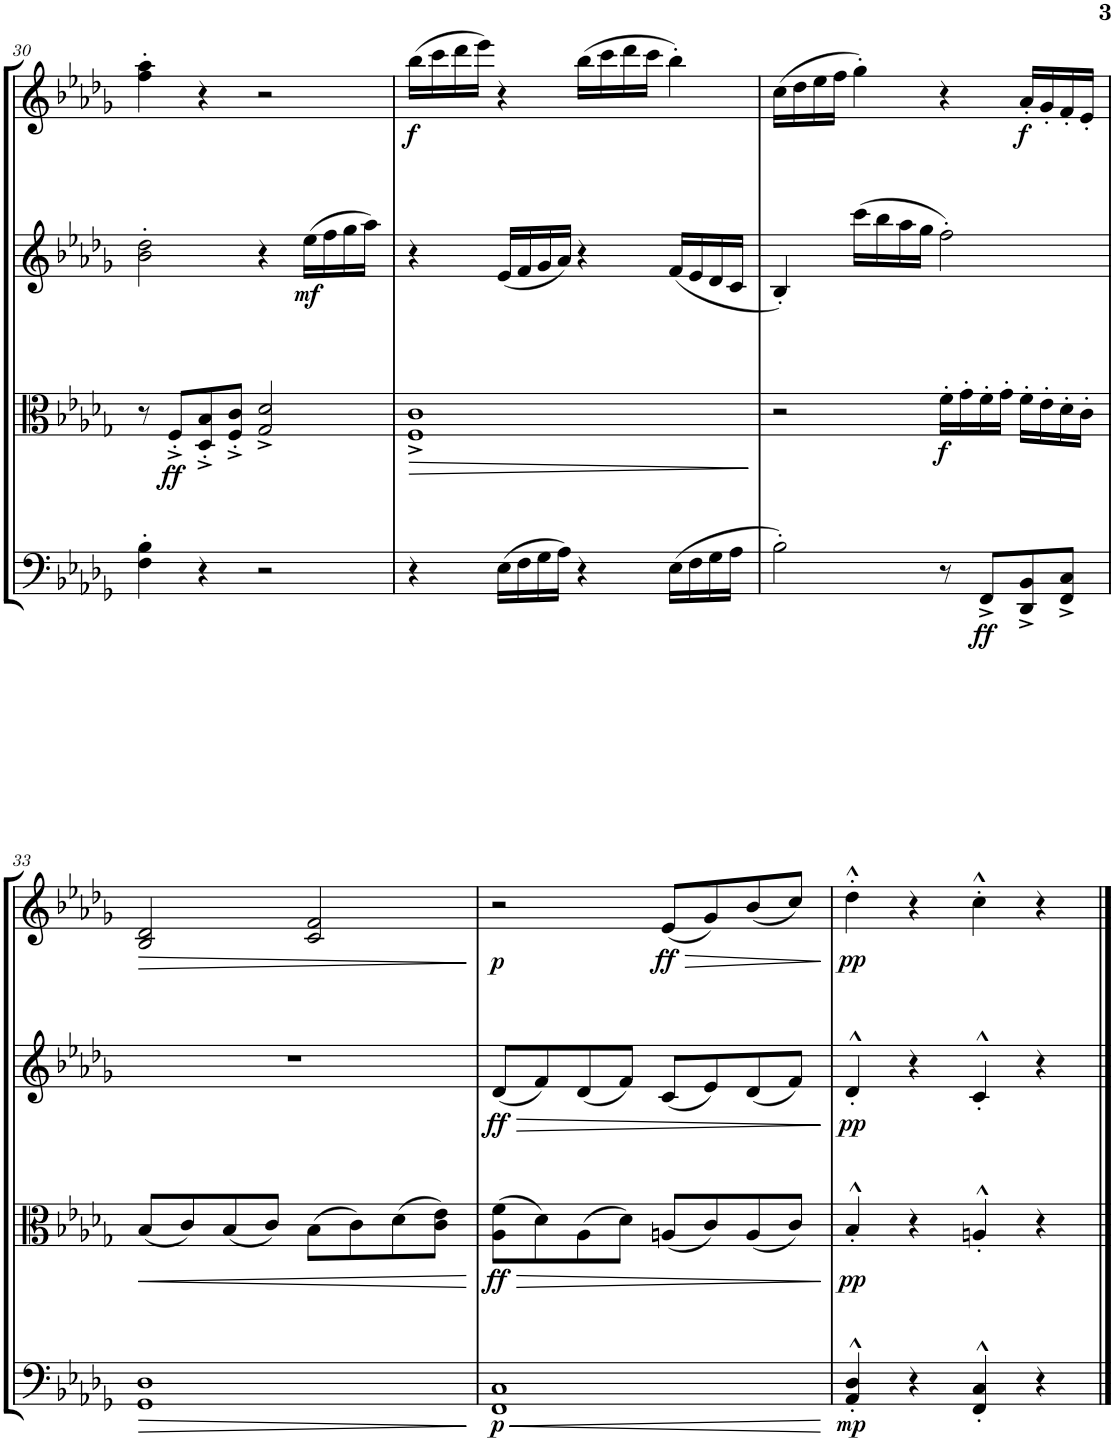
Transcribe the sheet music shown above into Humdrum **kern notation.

**kern	**dynam	**kern	**dynam	**kern	**dynam	**kern	**dynam
*part4	*part4	*part3	*part3	*part2	*part2	*part1	*part1
*staff4	*staff4	*staff3	*staff3	*staff2	*staff2	*staff1	*staff1
*I"Violoncello	*	*I"Viola	*	*I"Violin II	*	*I"Violin I	*
*I'Vc.	*	*I'Vla.	*	*I'Vln. II	*	*I'Vln. I	*
!!LO:PB:g=z
*clefF4	*	*clefC3	*	*clefG2	*	*clefG2	*
*k[b-e-a-d-g-]	*	*k[b-e-a-d-g-]	*	*k[b-e-a-d-g-]	*	*k[b-e-a-d-g-]	*
*M4/4	*	*M4/4	*	*M4/4	*	*M4/4	*
=30	=30	=30	=30	=30	=30	=30	=30
4F\' 4B-\'	.	8r	.	2b-\' 2dd-\'	.	4ff\' 4aa-\'	.
!	!	!	!LO:DY:b	!	!	!	!
.	.	8F'^/L	ff	.	.	.	.
4r	.	8D-/'^ 8B-/'^	.	.	.	4r	.
.	.	8F/'^ 8c/'^J	.	.	.	.	.
2r	.	2G-/^ 2d-/^	.	4r	.	2r	.
!	!	!	!	!	!LO:DY:b	!	!
.	.	.	.	(16ee-\LL	mf	.	.
.	.	.	.	16ff\	.	.	.
.	.	.	.	16gg-\	.	.	.
.	.	.	.	16aa-\JJ)	.	.	.
=31	=31	=31	=31	=31	=31	=31	=31
!	!	!	!LO:HP:b	!	!	!	!LO:DY:b
4r	.	1F^ 1c^	>	4r	.	(16bb-\LL	f
.	.	.	.	.	.	16ccc\	.
.	.	.	.	.	.	16ddd-\	.
.	.	.	.	.	.	16eee-\JJ)	.
(16E-\LL	.	.	.	(16e-/LL	.	4r	.
16F\	.	.	.	16f/	.	.	.
16G-\	.	.	.	16g-/	.	.	.
16A-\JJ)	.	.	.	16a-/JJ)	.	.	.
4r	.	.	.	4r	.	(16bb-\LL	.
.	.	.	.	.	.	16ccc\	.
.	.	.	.	.	.	16ddd-\	.
.	.	.	.	.	.	16ccc\JJ	.
(16E-\LL	.	.	.	(16f/LL	.	4bb-'\)	.
16F\	.	.	.	16e-/	.	.	.
16G-\	.	.	.	16d-/	.	.	.
16A-\JJ	.	.	.	16c/JJ	.	.	.
.	.	.	]	.	.	.	.
=32	=32	=32	=32	=32	=32	=32	=32
2B-'\)	.	2r	.	4B-'/)	.	(16cc\LL	.
.	.	.	.	.	.	16dd-\	.
.	.	.	.	.	.	16ee-\	.
.	.	.	.	.	.	16ff\JJ	.
.	.	.	.	(16ccc\LL	.	4gg-'\)	.
.	.	.	.	16bb-\	.	.	.
.	.	.	.	16aa-\	.	.	.
.	.	.	.	16gg-\JJ	.	.	.
!	!	!	!LO:DY:b	!	!	!	!
8r	.	16f'\LL	f	2ff'\)	.	4r	.
.	.	16g-'\	.	.	.	.	.
!	!LO:DY:b	!	!	!	!	!	!
8FF^/L	ff	16f'\	.	.	.	.	.
.	.	16g-'\JJ	.	.	.	.	.
!	!	!	!	!	!	!	!LO:DY:b
8DD-/^ 8BB-/^	.	16f'\LL	.	.	.	16a-'/LL	f
.	.	16e-'\	.	.	.	16g-'/	.
8FF/^ 8C/^J	.	16d-'\	.	.	.	16f'/	.
.	.	16c'\JJ	.	.	.	16e-'/JJ	.
!!LO:LB:g=z
=33	=33	=33	=33	=33	=33	=33	=33
!	!LO:HP:b	!	!LO:HP:b	!	!	!	!LO:HP:b
1GG- 1D-	>	(8B-/L	<	1r	.	2B-/ 2d-/	>
.	.	8c/)	.	.	.	.	.
.	.	(8B-/	.	.	.	.	.
.	.	8c/J)	.	.	.	.	.
.	.	(8B-\L	.	.	.	2c/ 2f/	.
.	.	8c\)	.	.	.	.	.
.	.	(8d-\	.	.	.	.	.
.	.	8c\ 8e-\J)	.	.	.	.	.
.	]	.	[	.	.	.	]
=34	=34	=34	=34	=34	=34	=34	=34
!	!LO:HP:b	!	!LO:HP:b	!	!LO:HP:b	!	!
!	!LO:DY:n=1:b	!	!LO:DY:n=1:b	!	!LO:DY:n=1:b	!	!LO:DY:b
1FF 1C	< p	(8A-\ 8f\L	> ff	(8d-/L	> ff	2r	p
.	.	8d-\)	.	8f/)	.	.	.
.	.	(8A-\	.	(8d-/	.	.	.
.	.	8d-\J)	.	8f/J)	.	.	.
!	!	!	!	!	!	!	!LO:HP:b
!	!	!	!	!	!	!	!LO:DY:n=1:b
.	.	(8An/L	.	(8c/L	.	(8e-/L	> ff
.	.	8c/)	.	8e-/)	.	8g-/)	.
.	.	(8A/	.	(8d-/	.	(8b-/	.
.	.	8c/J)	.	8f/J)	.	8cc/J)	.
.	[	.	]	.	]	.	]
=35	=35	=35	=35	=35	=35	=35	=35
!	!LO:DY:b	!	!LO:DY:b	!	!LO:DY:b	!	!LO:DY:b
4AA-/'^^ 4D-/'^^	mp	4B-'^^/	pp	4d-'^^/	pp	4dd-'^^\	pp
4r	.	4r	.	4r	.	4r	.
4FF/'^^ 4C/'^^	.	4An'^^/	.	4c'^^/	.	4cc'^^\	.
4r	.	4r	.	4r	.	4r	.
==	==	==	==	==	==	==	==
*-	*-	*-	*-	*-	*-	*-	*-
